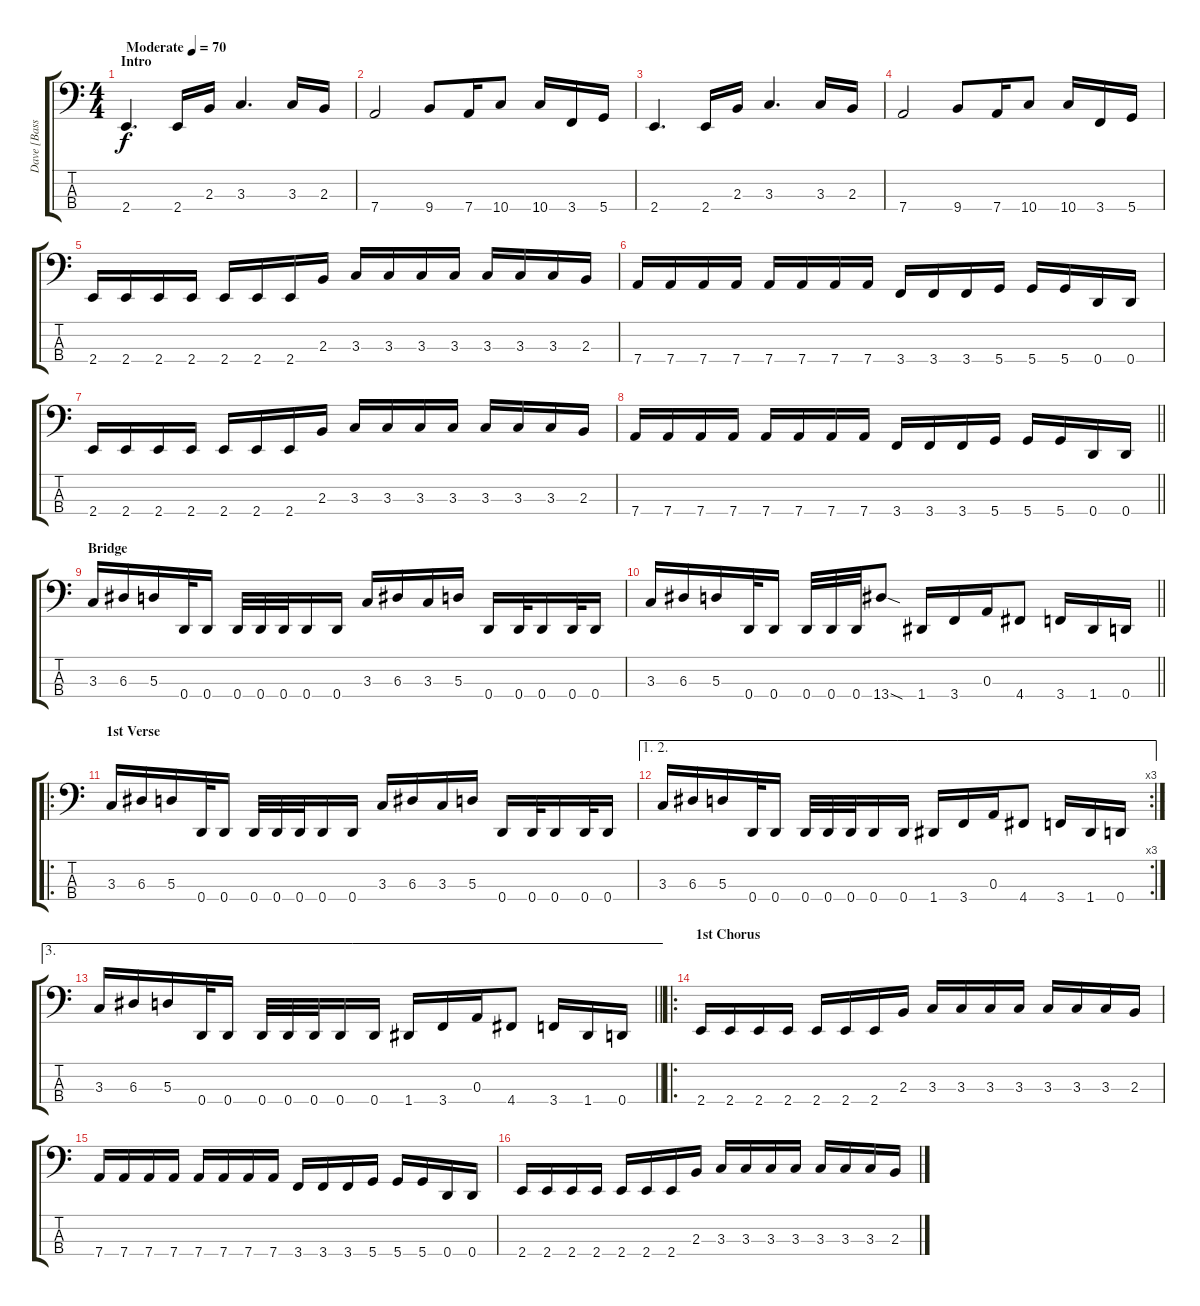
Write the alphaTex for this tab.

\track ("Dave [Bass]" "Dave [Bass") {instrument electricbasspick}
\staff {score tabs}
\tuning (G2 D2 A1 D1) {hide}
\ts (4 4)
\section ("" "Intro")
\tempo (70 "Moderate")
\clef f4
\ks c
2.4.4{d dy f instrument electricbasspick} 2.4.16 2.3.16 3.3.4{d} 3.3.16 2.3.16 |
7.4.2 9.4.8 7.4.16 10.4.8 10.4.16 3.4.16 5.4.16 |
2.4.4{d} 2.4.16 2.3.16 3.3.4{d} 3.3.16 2.3.16 |
7.4.2 9.4.8 7.4.16 10.4.8 10.4.16 3.4.16 5.4.16 |
2.4.16 2.4.16 2.4.16 2.4.16 2.4.16 2.4.16 2.4.16 2.3.16 3.3.16 3.3.16 3.3.16 3.3.16 3.3.16 3.3.16 3.3.16 2.3.16 |
7.4.16 7.4.16 7.4.16 7.4.16 7.4.16 7.4.16 7.4.16 7.4.16 3.4.16 3.4.16 3.4.16 5.4.16 5.4.16 5.4.16 0.4.16 0.4.16 |
2.4.16 2.4.16 2.4.16 2.4.16 2.4.16 2.4.16 2.4.16 2.3.16 3.3.16 3.3.16 3.3.16 3.3.16 3.3.16 3.3.16 3.3.16 2.3.16 |
\barLineRight lightlight
7.4.16 7.4.16 7.4.16 7.4.16 7.4.16 7.4.16 7.4.16 7.4.16 3.4.16 3.4.16 3.4.16 5.4.16 5.4.16 5.4.16 0.4.16 0.4.16 |
\section ("" "Bridge")
3.3.16{instrument slapbass2} 6.3.16 5.3.16 0.4.32 0.4.16 0.4.32 0.4.32 0.4.32 0.4.16 0.4.16 3.3.16 6.3.16 3.3.16 5.3.16 0.4.16 0.4.32 0.4.16 0.4.32 0.4.16 |
\barLineRight lightlight
3.3.16 6.3.16 5.3.16 0.4.32 0.4.16 0.4.32 0.4.32 0.4.32 13.4{sod}.8 1.4.16 3.4.16 0.3.16 4.4.8 3.4.16 1.4.16 0.4.16 |
\ro
\section ("" "1st Verse")
3.3.16 6.3.16 5.3.16 0.4.32 0.4.16 0.4.32 0.4.32 0.4.32 0.4.16 0.4.16 3.3.16 6.3.16 3.3.16 5.3.16 0.4.16 0.4.32 0.4.16 0.4.32 0.4.16 |
\ae (1 2)
\rc 3
3.3.16 6.3.16 5.3.16 0.4.32 0.4.16 0.4.32 0.4.32 0.4.32 0.4.16 0.4.16 1.4.16 3.4.16 0.3.16 4.4.8 3.4.16 1.4.16 0.4.16 |
\ae 3
\barLineRight lightlight
3.3.16 6.3.16 5.3.16 0.4.32 0.4.16 0.4.32 0.4.32 0.4.32 0.4.16 0.4.16 1.4.16 3.4.16 0.3.16 4.4.8 3.4.16 1.4.16 0.4.16 |
\ro
\section ("" "1st Chorus")
2.4.16{instrument electricbasspick} 2.4.16 2.4.16 2.4.16 2.4.16 2.4.16 2.4.16 2.3.16 3.3.16 3.3.16 3.3.16 3.3.16 3.3.16 3.3.16 3.3.16 2.3.16 |
7.4.16 7.4.16 7.4.16 7.4.16 7.4.16 7.4.16 7.4.16 7.4.16 3.4.16 3.4.16 3.4.16 5.4.16 5.4.16 5.4.16 0.4.16 0.4.16 |
2.4.16 2.4.16 2.4.16 2.4.16 2.4.16 2.4.16 2.4.16 2.3.16 3.3.16 3.3.16 3.3.16 3.3.16 3.3.16 3.3.16 3.3.16 2.3.16
